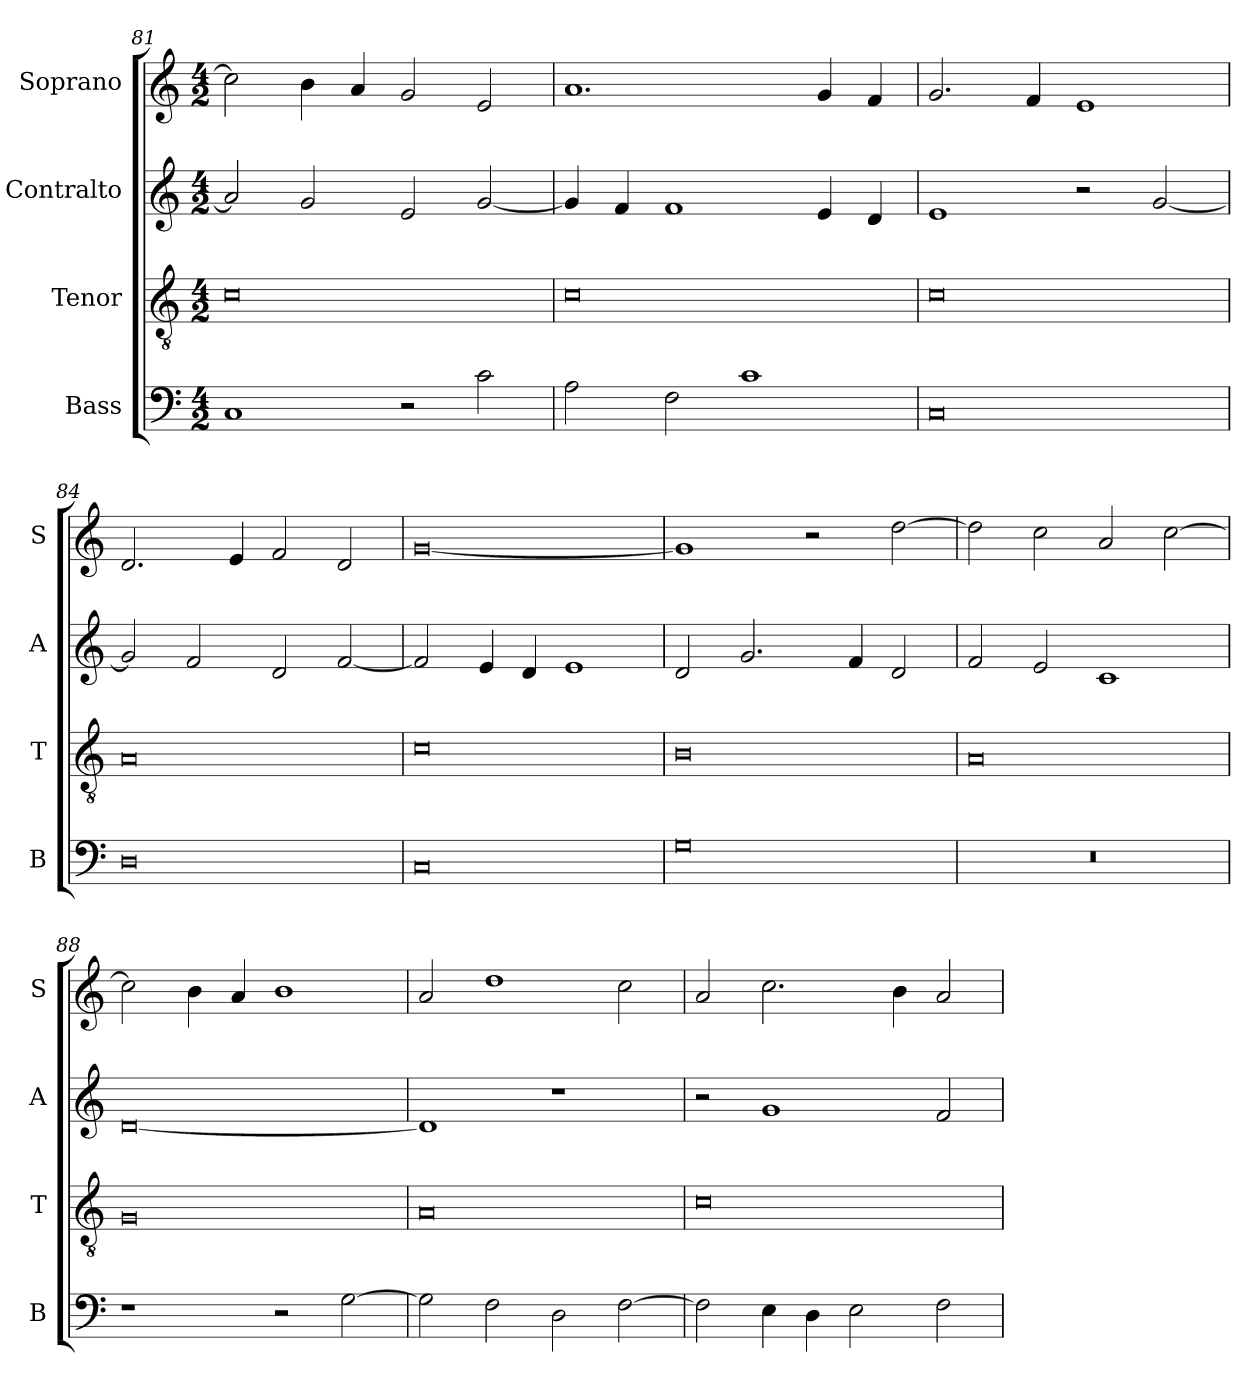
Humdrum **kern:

**kern	**kern	**kern	**kern
*part4	*part3	*part2	*part1
*staff4	*staff3	*staff2	*staff1
*I"Bass	*I"Tenor	*I"Contralto	*I"Soprano
*I'B	*I'T	*I'A	*I'S
*clefF4	*clefGv2	*clefG2	*clefG2
*k[]	*k[]	*k[]	*k[]
*G:mix	*G:mix	*G:mix	*G:mix
*M4/2	*M4/2	*M4/2	*M4/2
=81	=81	=81	=81
1C	0c	2a]	2cc]
.	.	2g	4b
.	.	.	4a
2r	.	2e	2g
2c	.	[2g	2e
=82	=82	=82	=82
2A	0c	4g]	1.a
.	.	4f	.
2F	.	1f	.
1c	.	.	.
.	.	4e	4g
.	.	4d	4f
=83	=83	=83	=83
0C	0c	1e	2.g
.	.	.	4f
.	.	2r	1e
.	.	[2g	.
=84	=84	=84	=84
0D	0A	2g]	2.d
.	.	2f	.
.	.	.	4e
.	.	2d	2f
.	.	[2f	2d
=85	=85	=85	=85
0C	0c	2f]	[0g
.	.	4e	.
.	.	4d	.
.	.	1e	.
=86	=86	=86	=86
0G	0B	2d	1g]
.	.	2.g	.
.	.	.	2r
.	.	4f	.
.	.	2d	[2dd
=87	=87	=87	=87
0r	0A	2f	2dd]
.	.	2e	2cc
.	.	1c	2a
.	.	.	[2cc
=88	=88	=88	=88
1r	0G	[0d	2cc]
.	.	.	4b
.	.	.	4a
2r	.	.	1b
[2G	.	.	.
=89	=89	=89	=89
2G]	0A	1d]	2a
2F	.	.	1dd
2D	.	1r	.
[2F	.	.	2cc
=90	=90	=90	=90
2F]	0c	2r	2a
4E	.	1g	2.cc
4D	.	.	.
2E	.	.	.
.	.	.	4b
2F	.	2f	2a
=	=	=	=
*-	*-	*-	*-
